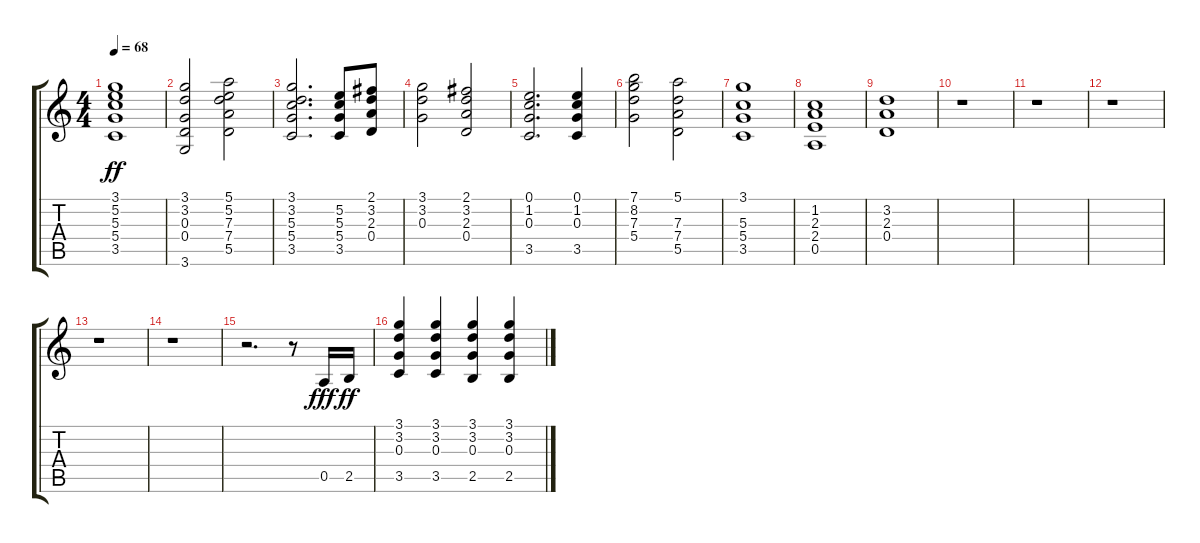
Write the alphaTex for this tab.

\track "" {instrument distortionguitar}
\staff {score tabs}
\tuning (E4 B3 G3 D3 A2 E2) {hide}
\ts (4 4)
\tempo 68
\clef g2
\ks c
(3.1 5.2 5.3 5.4 3.5).1{dy ff} |
(3.1 3.2 0.3 0.4 3.6).2 (5.1 5.2 7.3 7.4 5.5).2 |
(3.1 3.2 5.3 5.4 3.5).2{d} (5.2 5.3 5.4 3.5).8 (2.1 3.2 2.3 0.4).8 |
(3.1 3.2 0.3).2 (2.1 3.2 2.3 0.4).2 |
(0.1 1.2 0.3 3.5).2{d} (0.1 1.2 0.3 3.5).4 |
(7.1 8.2 7.3 5.4).2 (5.1 7.3 7.4 5.5).2 |
(3.1 5.3 5.4 3.5).1 |
(1.2 2.3 2.4 0.5).1 |
(3.2 2.3 0.4).1 |
r.1 |
r.1 |
r.1 |
r.1 |
r.1 |
r.2{d} r.8 0.5.16{dy fff} 2.5.16{dy ff} |
(3.1 3.2 0.3 3.5).4 (3.1 3.2 0.3 3.5).4 (3.1 3.2 0.3 2.5).4 (3.1 3.2 0.3 2.5).4
